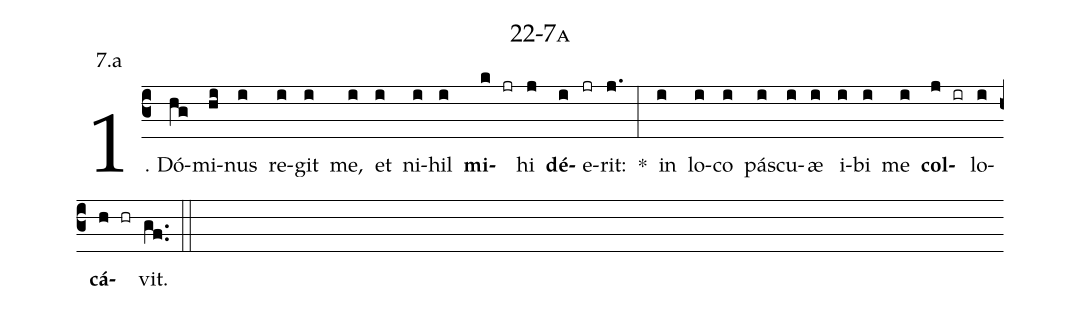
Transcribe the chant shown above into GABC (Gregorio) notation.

name: 22-7a;
annotation: 7.a;
%%
(c3)1. Dó(hg)mi(hi)nus(i) re(i)git(i) me,(i) et(i) ni(i)hil(i) <b>mi</b>(k jr)hi(j) <b>dé</b>(i)e(jr)rit:(j.) *(:) in(i) lo(i)co(i) pás(i)cu(i)æ(i) i(i)bi(i) me(i) <b>col</b>(j ir)lo(i)<b>cá</b>(h hr)vit.(gf..) (::)
